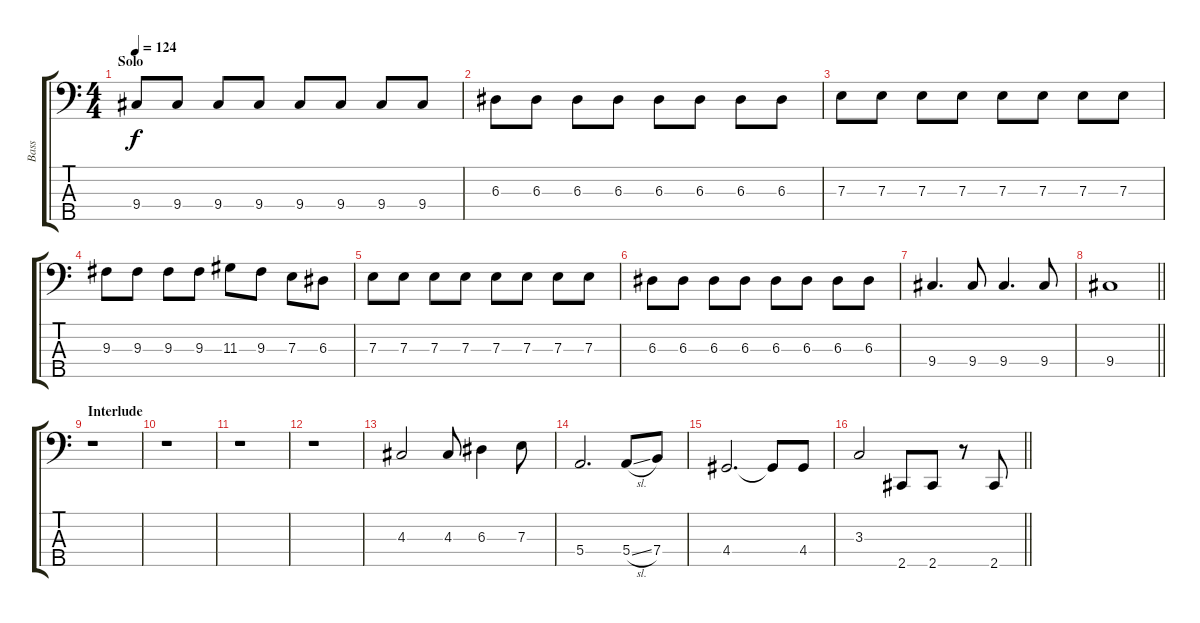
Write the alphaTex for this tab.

\track ("Bass" "Bass") {instrument electricbassfinger}
\staff {score tabs}
\tuning (G2 D2 A1 E1 B0) {hide}
\ts (4 4)
\section ("" "Solo")
\tempo 124
\clef f4
\ks c
9.4.8{dy f} 9.4.8 9.4.8 9.4.8 9.4.8 9.4.8 9.4.8 9.4.8 |
6.3.8 6.3.8 6.3.8 6.3.8 6.3.8 6.3.8 6.3.8 6.3.8 |
7.3.8 7.3.8 7.3.8 7.3.8 7.3.8 7.3.8 7.3.8 7.3.8 |
9.3.8 9.3.8 9.3.8 9.3.8 11.3.8 9.3.8 7.3.8 6.3.8 |
7.3.8 7.3.8 7.3.8 7.3.8 7.3.8 7.3.8 7.3.8 7.3.8 |
6.3.8 6.3.8 6.3.8 6.3.8 6.3.8 6.3.8 6.3.8 6.3.8 |
9.4.4{d} 9.4.8 9.4.4{d} 9.4.8 |
\barLineRight lightlight
9.4.1 |
\section ("" "Interlude")
r.1 |
r.1 |
r.1 |
r.1 |
4.3.2 4.3.8 6.3.4 7.3.8 |
5.4.2{d} 5.4{sl}.8 7.4.8 |
4.4.2{d} 4.4{t}.8 4.4.8 |
\barLineRight lightlight
3.3.2 2.5.8 2.5.8 r.8 2.5.8
